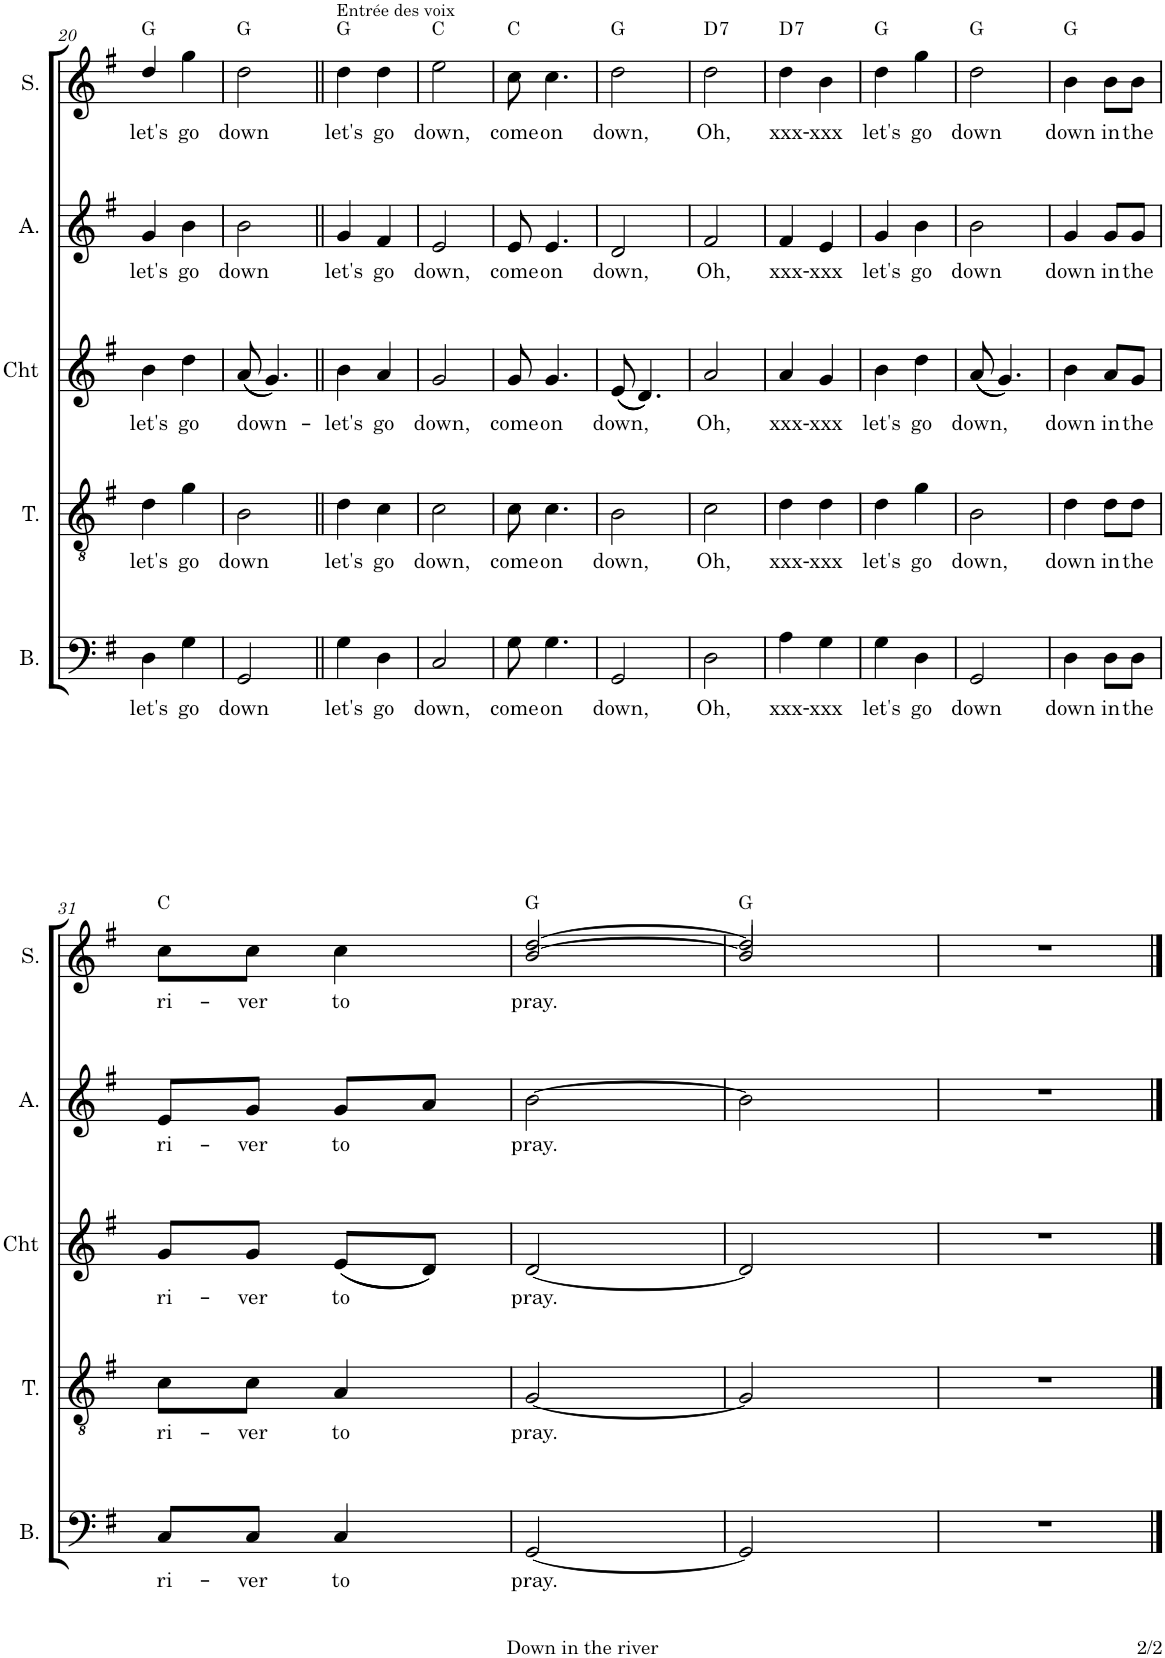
**kern	**text	**kern	**text	**kern	**text	**kern	**text	**kern	**text	**harte
*part5	*part5	*part4	*part4	*part3	*part3	*part2	*part2	*part1	*part1	*part1
*staff5	*staff5	*staff4	*staff4	*staff3	*staff3	*staff2	*staff2	*staff1	*staff1	*
*I"Basse (St4 fathers)	*	*I"Ténor (St3 brothers)	*	*I"Chant (Strophe 1)	*	*I"Alto (St2 sisters)	*	*I"Soprano (St5 mothers)	*	*
*I'B.	*	*I'T.	*	*I'Cht	*	*I'A.	*	*I'S.	*	*
!!LO:PB:g=z
*clefF4	*	*clefGv2	*	*clefG2	*	*clefG2	*	*clefG2	*	*
*Trd7c12	*	*	*	*	*	*	*	*	*	*
*k[f#]	*	*k[f#]	*	*k[f#]	*	*k[f#]	*	*k[f#]	*	*
*M2/4	*	*M2/4	*	*M2/4	*	*M2/4	*	*M2/4	*	*
=20	=20	=20	=20	=20	=20	=20	=20	=20	=20	=20
!	!LO:LY:b	!	!LO:LY:b	!	!LO:LY:b	!	!LO:LY:b	!	!LO:LY:b	!
4D\	let's	4d\	let's	4b\	let's	4g/	let's	4dd/	let's	G:maj
!	!LO:LY:b	!	!LO:LY:b	!	!LO:LY:b	!	!LO:LY:b	!	!LO:LY:b	!
4G\	go	4g\	go	4dd\	go	4b\	go	4gg\	go	.
=21	=21	=21	=21	=21	=21	=21	=21	=21	=21	=21
!	!LO:LY:b	!	!LO:LY:b	!	!LO:LY:b	!	!LO:LY:b	!	!LO:LY:b	!
2GG/	down	2B\	down	((8a/	down-	2b\	down	2dd\	down	G:maj
.	.	.	.	4.g/))	.	.	.	.	.	.
=22||	=22||	=22||	=22||	=22||	=22||	=22||	=22||	=22||	=22||	=22||
!	!	!	!	!	!	!	!	!LO:TX:a:t=Entrée des voix	!	!
!	!LO:LY:b	!	!LO:LY:b	!	!LO:LY:b	!	!LO:LY:b	!	!LO:LY:b	!
4G\	let's	4d\	let's	4b\	-let's	4g/	let's	4dd\	let's	G:maj
!	!LO:LY:b	!	!LO:LY:b	!	!LO:LY:b	!	!LO:LY:b	!	!LO:LY:b	!
4D\	go	4c\	go	4a/	go	4f#/	go	4dd\	go	.
=23	=23	=23	=23	=23	=23	=23	=23	=23	=23	=23
!	!LO:LY:b	!	!LO:LY:b	!	!LO:LY:b	!	!LO:LY:b	!	!LO:LY:b	!
2C/	down,	2c\	down,	2g/	down,	2e/	down,	2ee\	down,	C:maj
=24	=24	=24	=24	=24	=24	=24	=24	=24	=24	=24
!	!LO:LY:b	!	!LO:LY:b	!	!LO:LY:b	!	!LO:LY:b	!	!LO:LY:b	!
8G\	come	8c\	come	8g/	come	8e/	come	8cc\	come	C:maj
!	!LO:LY:b	!	!LO:LY:b	!	!LO:LY:b	!	!LO:LY:b	!	!LO:LY:b	!
4.G\	on	4.c\	on	4.g/	on	4.e/	on	4.cc\	on	.
=25	=25	=25	=25	=25	=25	=25	=25	=25	=25	=25
!	!LO:LY:b	!	!LO:LY:b	!	!LO:LY:b	!	!LO:LY:b	!	!LO:LY:b	!
2GG/	down,	2B\	down,	(((8e/	down,	2d/	down,	2dd\	down,	G:maj
.	.	.	.	4.d/)))	.	.	.	.	.	.
=26	=26	=26	=26	=26	=26	=26	=26	=26	=26	=26
!	!LO:LY:b	!	!LO:LY:b	!	!LO:LY:b	!	!LO:LY:b	!	!LO:LY:b	!LO:H:kt=7
2D\	Oh,	2c\	Oh,	2a/	-Oh,	2f#/	Oh,	2dd\	Oh,	D:7
=27	=27	=27	=27	=27	=27	=27	=27	=27	=27	=27
!	!LO:LY:b	!	!LO:LY:b	!	!LO:LY:b	!	!LO:LY:b	!	!LO:LY:b	!LO:H:kt=7
4A\	xxx-	4d\	xxx-	4a/	xxx-	4f#/	xxx-	4dd\	xxx-	D:7
!	!LO:LY:b	!	!LO:LY:b	!	!LO:LY:b	!	!LO:LY:b	!	!LO:LY:b	!
4G\	-xxx	4d\	-xxx	4g/	-xxx	4e/	-xxx	4b\	-xxx	.
=28	=28	=28	=28	=28	=28	=28	=28	=28	=28	=28
!	!LO:LY:b	!	!LO:LY:b	!	!LO:LY:b	!	!LO:LY:b	!	!LO:LY:b	!
4G\	let's	4d\	let's	4b\	let's	4g/	let's	4dd\	let's	G:maj
!	!LO:LY:b	!	!LO:LY:b	!	!LO:LY:b	!	!LO:LY:b	!	!LO:LY:b	!
4D\	go	4g\	go	4dd\	go	4b\	go	4gg\	go	.
=29	=29	=29	=29	=29	=29	=29	=29	=29	=29	=29
!	!LO:LY:b	!	!LO:LY:b	!	!LO:LY:b	!	!LO:LY:b	!	!LO:LY:b	!
2GG/	down	2B\	down,	((8a/	down,	2b\	down	2dd\	down	G:maj
.	.	.	.	4.g/))	.	.	.	.	.	.
=30	=30	=30	=30	=30	=30	=30	=30	=30	=30	=30
!	!LO:LY:b	!	!LO:LY:b	!	!LO:LY:b	!	!LO:LY:b	!	!LO:LY:b	!
4D\	down	4d\	down	4b\	-down	4g/	down	4b\	down	G:maj
!	!LO:LY:b	!	!LO:LY:b	!	!LO:LY:b	!	!LO:LY:b	!	!LO:LY:b	!
8D\L	in	8d\L	in	8a/L	in	8g/L	in	8b\L	in	.
!	!LO:LY:b	!	!LO:LY:b	!	!LO:LY:b	!	!LO:LY:b	!	!LO:LY:b	!
8D\J	the	8d\J	the	8g/J	the	8g/J	the	8b\J	the	.
!!LO:LB:g=z
=31	=31	=31	=31	=31	=31	=31	=31	=31	=31	=31
!	!LO:LY:b	!	!LO:LY:b	!	!LO:LY:b	!	!LO:LY:b	!	!LO:LY:b	!
8C/L	ri-	8c\L	ri-	8g/L	ri-	8e/L	ri-	8cc\L	ri-	C:maj
!	!LO:LY:b	!	!LO:LY:b	!	!LO:LY:b	!	!LO:LY:b	!	!LO:LY:b	!
8C/J	-ver	8c\J	-ver	8g/J	-ver	8g/J	-ver	8cc\J	-ver	.
!	!LO:LY:b	!	!LO:LY:b	!	!LO:LY:b	!	!LO:LY:b	!	!LO:LY:b	!
4C/	to	4A/	to	((8e/L	to	8g/L	to	4cc\	to	.
.	.	.	.	8d/J))	.	8a/J	.	.	.	.
=32	=32	=32	=32	=32	=32	=32	=32	=32	=32	=32
!	!LO:LY:b	!	!LO:LY:b	!	!LO:LY:b	!	!LO:LY:b	!	!LO:LY:b	!
*	*	*	*	*	*	*	*	*^	*	*
[2GG/	pray.	[2G/	pray.	[2d/	pray.	[2b\	pray.	[2b/	[2dd/	pray.	G:maj
=33	=33	=33	=33	=33	=33	=33	=33	=33	=33	=33	=33
2GG/]	.	2G/]	.	2d/]	.	2b\]	.	2b/]	2dd/]	.	G:maj
*	*	*	*	*	*	*	*	*v	*v	*	*
=34	=34	=34	=34	=34	=34	=34	=34	=34	=34	=34
2r	.	2r	.	2r	.	2r	.	2r	.	.
==	==	==	==	==	==	==	==	==	==	==
*-	*-	*-	*-	*-	*-	*-	*-	*-	*-	*-
